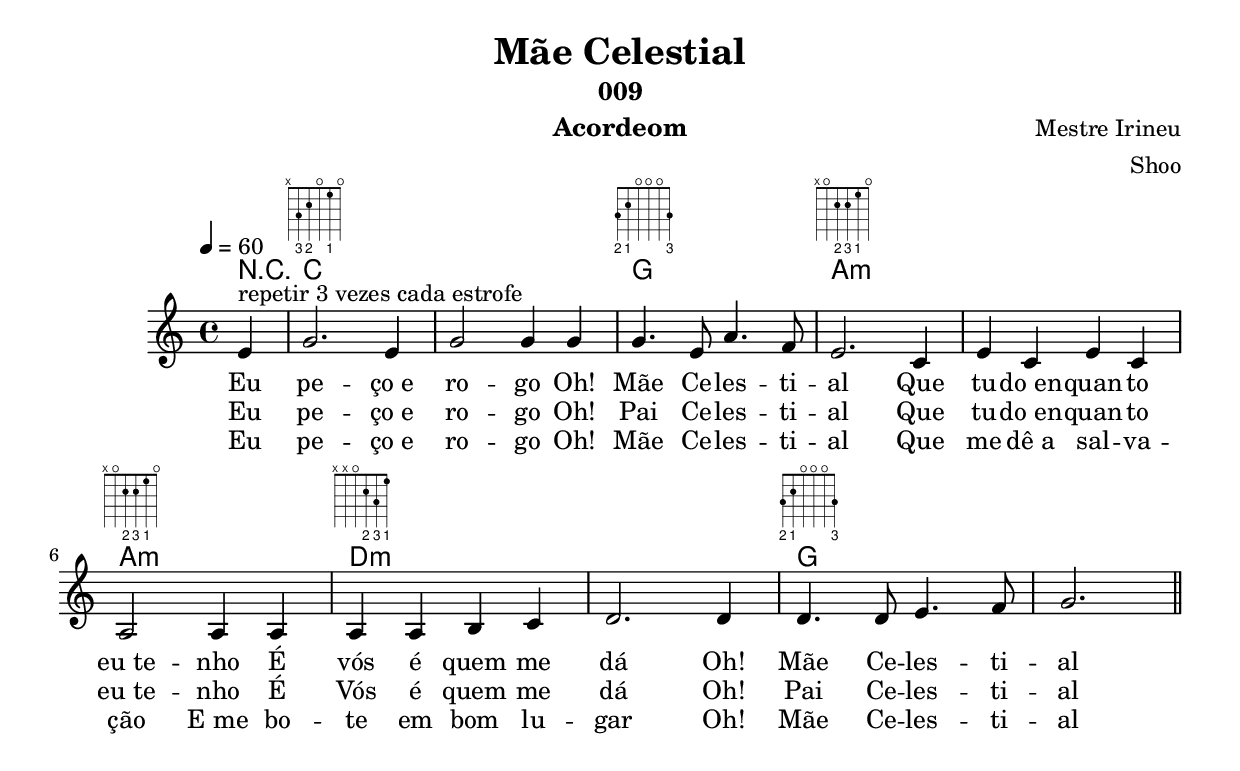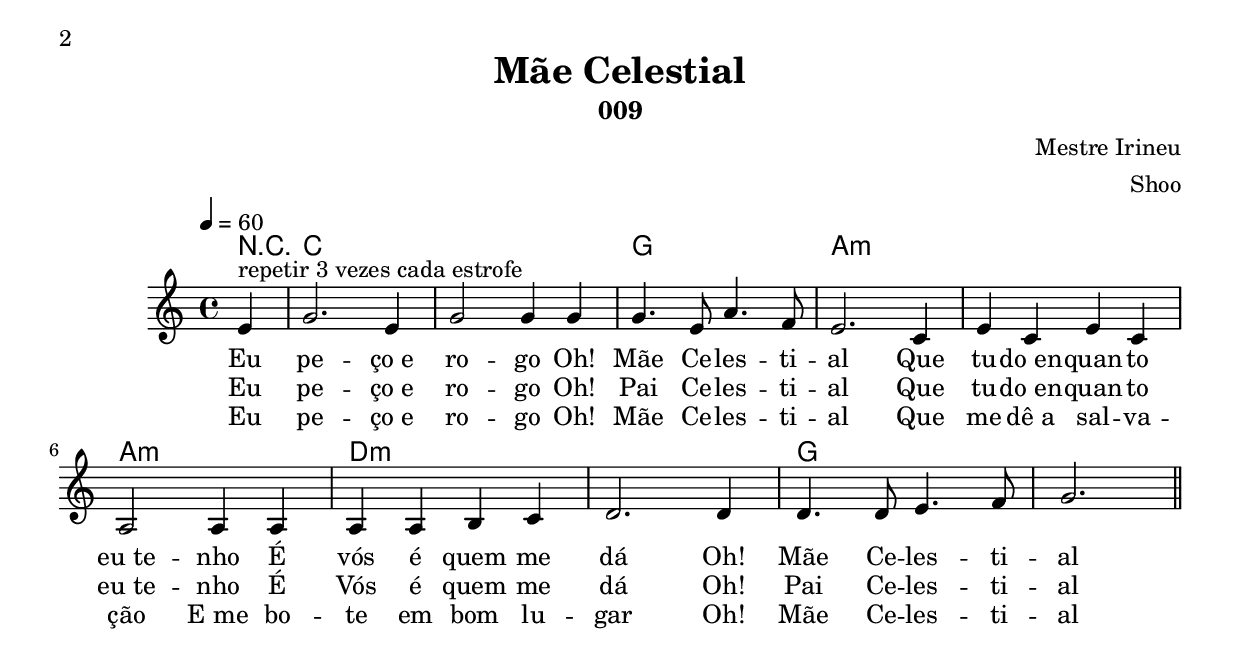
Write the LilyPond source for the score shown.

\version "2.19.15"
\include "predefined-guitar-fretboards.ly"
\header {
  dedication=""
  title="Mãe Celestial"
  subtitle="009"
  subsubtitle=""
  poet=""
  meter=""
  piece=""
  composer="Mestre Irineu"
  arranger="Shoo"
  opus=""
  instrument="Acordeom"
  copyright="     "
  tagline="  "
}
harmoniaAa =
\chordmode
{
  \tempo 4=60
  \time 4/4
  \partial 4
  
  r4 |
  c1:  |
  c1:  |
  g1:  |
  a1:m  |
  a1:m  |
  a1:m  |
  d1:m  |
  d1:m  |
  g1:  |
  
}
pautaAa =
\relative c' {
  \clef treble
  \key c \major
  \time 4/4
  \partial 4
  
  e4^"repetir 3 vezes cada estrofe" | g2. e4 | g2 g4 g | g4. e8 a4. f8 | e2. 
  c4 | e c e c | a2 a4 a4 | a a b c | d2. d4 | d4. d8 e4. f8 | g2.
  
  \bar "||"
}
\addlyrics
{ 
  Eu pe -- ço_e ro -- go
  Oh! Mãe Ce -- les -- ti -- al
  Que tu -- do_en -- quan -- to eu_te -- nho
  É vós é quem me dá
  Oh! Mãe Ce -- les -- ti -- al
}
\addlyrics
{ 
Eu pe -- ço_e ro -- go
Oh! Pai Ce -- les -- ti -- al
Que tu -- do_en -- quan -- to eu_te -- nho
É Vós é quem me dá
Oh! Pai Ce -- les -- ti -- al
}
\addlyrics
{
Eu pe -- ço_e ro -- go
Oh! Mãe Ce -- les -- ti -- al
Que me dê_a sal -- va -- ção
E_me bo -- te em bom lu -- gar
Oh! Mãe Ce -- les -- ti -- al
}


\bookpart {
  \score {
    \new StaffGroup {
      \override Score.RehearsalMark #'self-alignment-X = #LEFT
      <<
        \new FretBoards {\set chordChanges = ##t \harmoniaAa}
        
        \new ChordNames {\set chordChanges = ##t \harmoniaAa}
        \new Staff \with {instrumentName = #"" shortInstrumentName = #" "} \pautaAa
       
      >>
    }
    \layout {}
    \midi {}
    
  }
}

\bookpart {
  \header {instrument=""}
  \score {
    \new StaffGroup {
      \override Score.RehearsalMark #'self-alignment-X = #LEFT
      <<
        \new ChordNames {\set chordChanges = ##t \harmoniaAa}
        \new Staff \pautaAa
      >>
    }
    \layout {}
    \midi {}
  }
}


